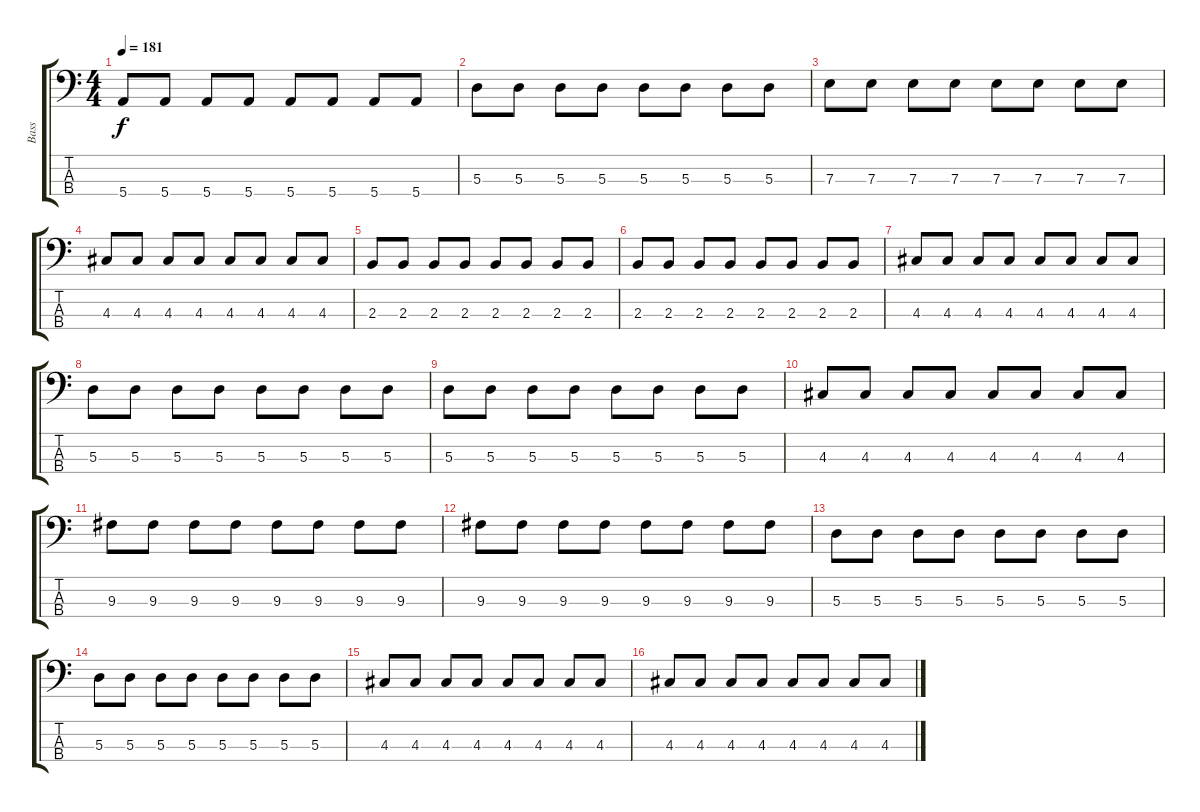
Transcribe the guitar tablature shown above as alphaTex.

\track ("Bass" "Bass") {instrument electricbassfinger}
\staff {score tabs}
\tuning (G2 D2 A1 E1) {hide}
\ts (4 4)
\tempo 181
\clef f4
\ks c
5.4.8{dy f} 5.4.8 5.4.8 5.4.8 5.4.8 5.4.8 5.4.8 5.4.8 |
5.3.8 5.3.8 5.3.8 5.3.8 5.3.8 5.3.8 5.3.8 5.3.8 |
7.3.8 7.3.8 7.3.8 7.3.8 7.3.8 7.3.8 7.3.8 7.3.8 |
4.3.8 4.3.8 4.3.8 4.3.8 4.3.8 4.3.8 4.3.8 4.3.8 |
2.3.8 2.3.8 2.3.8 2.3.8 2.3.8 2.3.8 2.3.8 2.3.8 |
2.3.8 2.3.8 2.3.8 2.3.8 2.3.8 2.3.8 2.3.8 2.3.8 |
4.3.8 4.3.8 4.3.8 4.3.8 4.3.8 4.3.8 4.3.8 4.3.8 |
5.3.8 5.3.8 5.3.8 5.3.8 5.3.8 5.3.8 5.3.8 5.3.8 |
5.3.8 5.3.8 5.3.8 5.3.8 5.3.8 5.3.8 5.3.8 5.3.8 |
4.3.8 4.3.8 4.3.8 4.3.8 4.3.8 4.3.8 4.3.8 4.3.8 |
9.3.8 9.3.8 9.3.8 9.3.8 9.3.8 9.3.8 9.3.8 9.3.8 |
9.3.8 9.3.8 9.3.8 9.3.8 9.3.8 9.3.8 9.3.8 9.3.8 |
5.3.8 5.3.8 5.3.8 5.3.8 5.3.8 5.3.8 5.3.8 5.3.8 |
5.3.8 5.3.8 5.3.8 5.3.8 5.3.8 5.3.8 5.3.8 5.3.8 |
4.3.8 4.3.8 4.3.8 4.3.8 4.3.8 4.3.8 4.3.8 4.3.8 |
4.3.8 4.3.8 4.3.8 4.3.8 4.3.8 4.3.8 4.3.8 4.3.8
